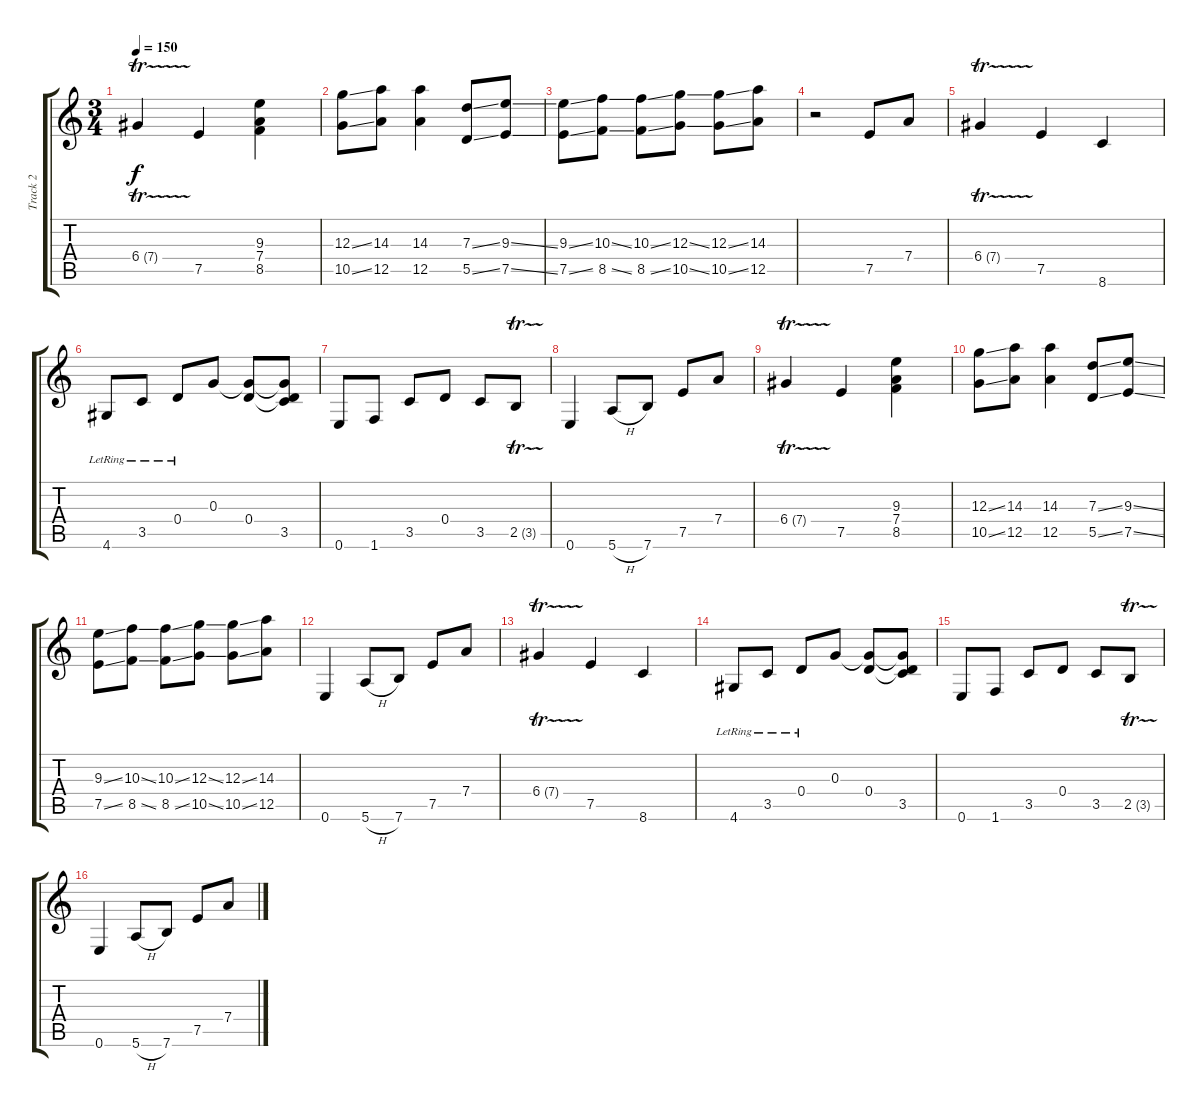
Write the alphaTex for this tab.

\track ("Track 2" "Track 2") {instrument distortionguitar}
\staff {score tabs}
\tuning (E4 B3 G3 D3 A2 E2) {hide}
\ts (3 4)
\tempo 150
\clef g2
\ks c
6.4{tr (7 16)}.4{dy f} 7.5.4 (9.3 7.4 8.5).4 |
(12.3{ss} 10.5{ss}).8 (14.3 12.5).8 (14.3 12.5).4 (7.3{ss} 5.5{ss}).8 (9.3{ss} 7.5{ss}).8 |
(9.3{ss} 7.5{ss}).8 (10.3{ss} 8.5{ss}).8 (10.3{ss} 8.5{ss}).8 (12.3{ss} 10.5{ss}).8 (12.3{ss} 10.5{ss}).8 (14.3 12.5).8 |
r.2 7.5.8 7.4.8 |
6.4{tr (7 16)}.4 7.5.4 8.6.4 |
4.6{lr}.8 3.5{lr}.8 0.4{lr}.8 0.3.8 (0.3{t} 0.4).8 (0.3{t} 0.4{t} 3.5).8 |
0.6.8 1.6.8 3.5.8 0.4.8 3.5.8 2.5{tr (3 16)}.8 |
0.6.4 5.6{h}.8 7.6.8 7.5.8 7.4.8 |
6.4{tr (7 16)}.4 7.5.4 (9.3 7.4 8.5).4 |
(12.3{ss} 10.5{ss}).8 (14.3 12.5).8 (14.3 12.5).4 (7.3{ss} 5.5{ss}).8 (9.3{ss} 7.5{ss}).8 |
(9.3{ss} 7.5{ss}).8 (10.3{ss} 8.5{ss}).8 (10.3{ss} 8.5{ss}).8 (12.3{ss} 10.5{ss}).8 (12.3{ss} 10.5{ss}).8 (14.3 12.5).8 |
0.6.4 5.6{h}.8 7.6.8 7.5.8 7.4.8 |
6.4{tr (7 16)}.4 7.5.4 8.6.4 |
4.6{lr}.8 3.5{lr}.8 0.4{lr}.8 0.3.8 (0.3{t} 0.4).8 (0.3{t} 0.4{t} 3.5).8 |
0.6.8 1.6.8 3.5.8 0.4.8 3.5.8 2.5{tr (3 16)}.8 |
0.6.4 5.6{h}.8 7.6.8 7.5.8 7.4.8
